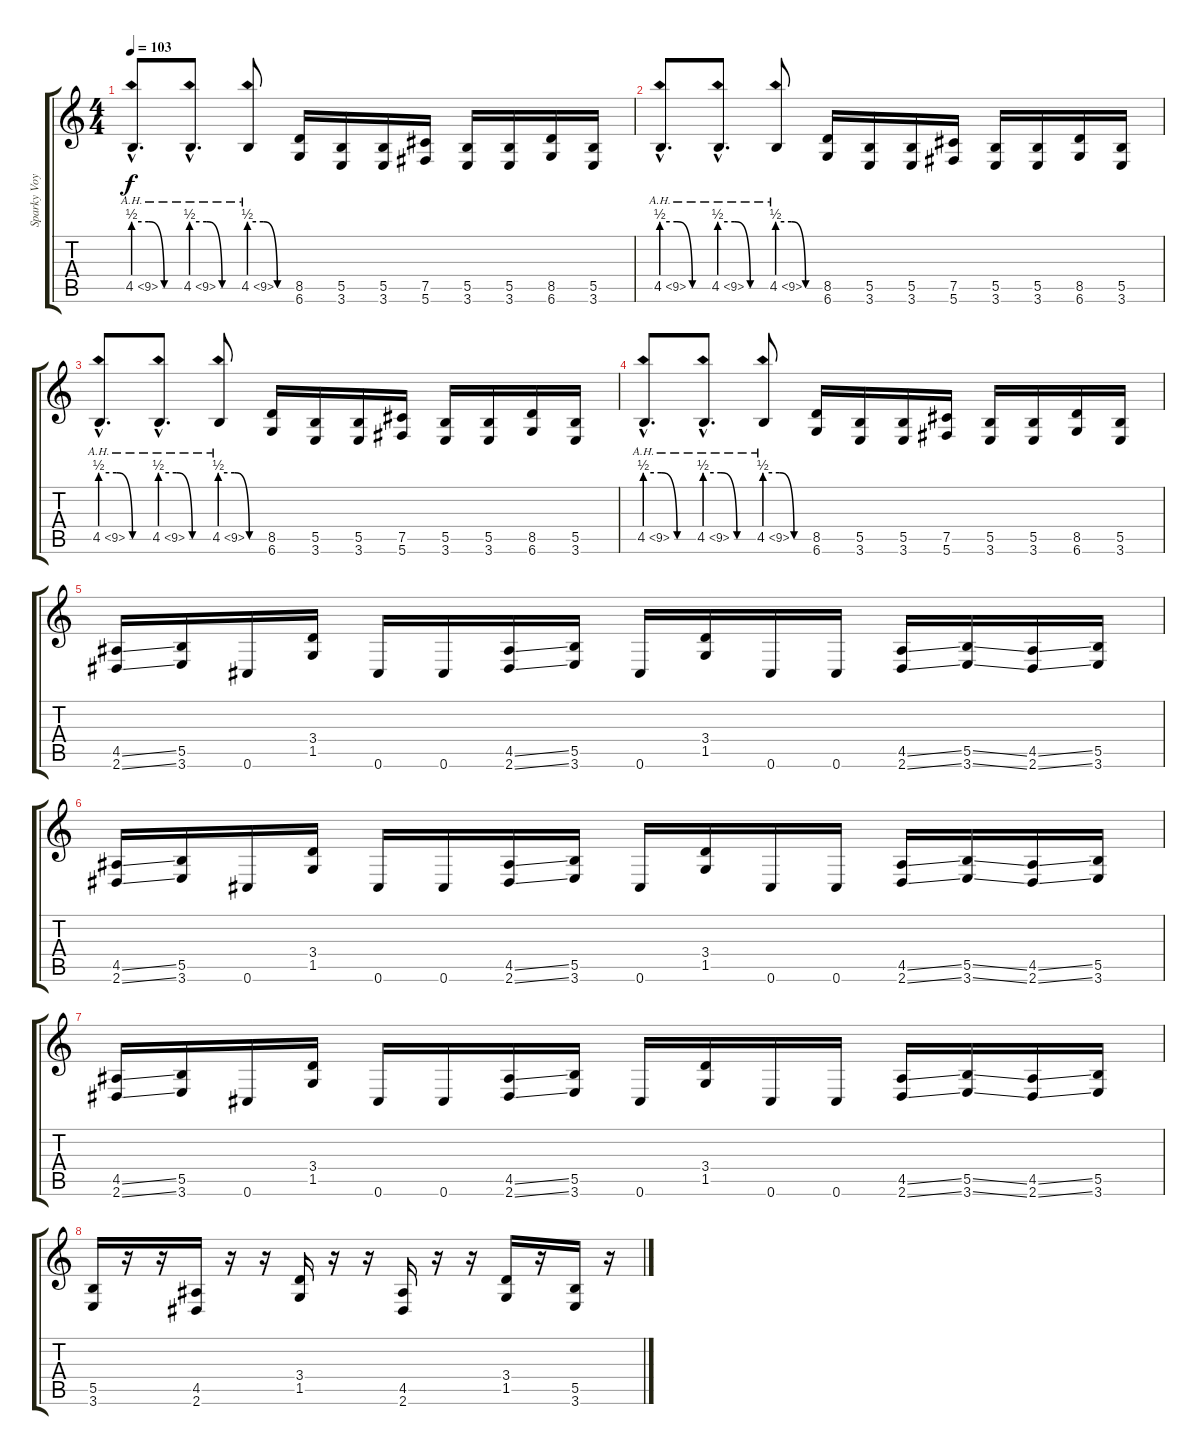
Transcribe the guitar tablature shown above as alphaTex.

\track ("Sparky Voyles" "Sparky Voy") {instrument distortionguitar}
\staff {score tabs}
\tuning (Db4 Ab3 E3 B2 Gb2 Db2) {hide}
\ts (4 4)
\tempo 103
\clef g2
\ks c
4.5{be (custom 0 2 20 2 40 0 60 0) ah 5 hac}.8{d dy f balance 8} 4.5{be (custom 0 2 20 2 40 0 60 0) ah 5 hac}.8{d} 4.5{be (custom 0 2 20 2 40 0 60 0) ah 5}.8 (8.5 6.6).16 (5.5 3.6).16 (5.5 3.6).16 (7.5 5.6).16 (5.5 3.6).16 (5.5 3.6).16 (8.5 6.6).16 (5.5 3.6).16 |
4.5{be (custom 0 2 20 2 40 0 60 0) ah 5 hac}.8{d} 4.5{be (custom 0 2 20 2 40 0 60 0) ah 5 hac}.8{d} 4.5{be (custom 0 2 20 2 40 0 60 0) ah 5}.8 (8.5 6.6).16 (5.5 3.6).16 (5.5 3.6).16 (7.5 5.6).16 (5.5 3.6).16 (5.5 3.6).16 (8.5 6.6).16 (5.5 3.6).16 |
4.5{be (custom 0 2 20 2 40 0 60 0) ah 5 hac}.8{d} 4.5{be (custom 0 2 20 2 40 0 60 0) ah 5 hac}.8{d} 4.5{be (custom 0 2 20 2 40 0 60 0) ah 5}.8 (8.5 6.6).16 (5.5 3.6).16 (5.5 3.6).16 (7.5 5.6).16 (5.5 3.6).16 (5.5 3.6).16 (8.5 6.6).16 (5.5 3.6).16 |
4.5{be (custom 0 2 20 2 40 0 60 0) ah 5 hac}.8{d} 4.5{be (custom 0 2 20 2 40 0 60 0) ah 5 hac}.8{d} 4.5{be (custom 0 2 20 2 40 0 60 0) ah 5}.8 (8.5 6.6).16 (5.5 3.6).16 (5.5 3.6).16 (7.5 5.6).16 (5.5 3.6).16 (5.5 3.6).16 (8.5 6.6).16 (5.5 3.6).16 |
(4.5{ss} 2.6{ss}).16{balance 0} (5.5 3.6).16 0.6.16 (3.4 1.5).16 0.6.16 0.6.16 (4.5{ss} 2.6{ss}).16 (5.5 3.6).16 0.6.16 (3.4 1.5).16 0.6.16 0.6.16 (4.5{ss} 2.6{ss}).16 (5.5{ss} 3.6{ss}).16 (4.5{ss} 2.6{ss}).16 (5.5 3.6).16 |
(4.5{ss} 2.6{ss}).16 (5.5 3.6).16 0.6.16 (3.4 1.5).16 0.6.16 0.6.16 (4.5{ss} 2.6{ss}).16 (5.5 3.6).16 0.6.16 (3.4 1.5).16 0.6.16 0.6.16 (4.5{ss} 2.6{ss}).16 (5.5{ss} 3.6{ss}).16 (4.5{ss} 2.6{ss}).16 (5.5 3.6).16 |
(4.5{ss} 2.6{ss}).16 (5.5 3.6).16 0.6.16 (3.4 1.5).16 0.6.16 0.6.16 (4.5{ss} 2.6{ss}).16 (5.5 3.6).16 0.6.16 (3.4 1.5).16 0.6.16 0.6.16 (4.5{ss} 2.6{ss}).16 (5.5{ss} 3.6{ss}).16 (4.5{ss} 2.6{ss}).16 (5.5 3.6).16 |
(5.5 3.6).16 r.16 r.16 (4.5 2.6).16 r.16 r.16 (3.4 1.5).16 r.16 r.16 (4.5 2.6).16 r.16 r.16 (3.4 1.5).16 r.16 (5.5 3.6).16 r.16
